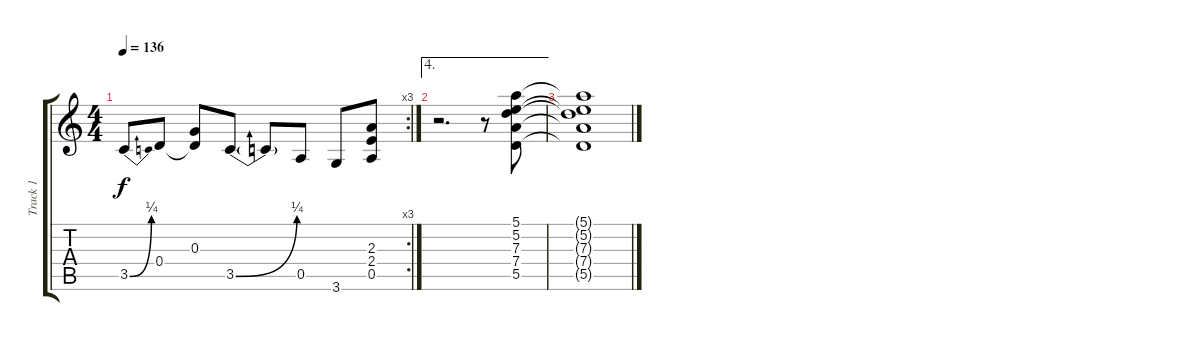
\track ("Track 1" "Track 1") {instrument overdrivenguitar}
\staff {score tabs}
\tuning (E4 B3 G3 D3 A2 E2) {hide}
\rc 3
\ts (4 4)
\tempo 136
\clef g2
\ks c
3.5{be (bend 0 0 60 1)}.8{dy f} 0.4.8 (0.3 0.4{t}).8 3.5{be (bend 0 0 60 1)}.8 3.5{t}.8 0.5.8 3.6.8 (2.3 2.4 0.5).8 |
\ae 4
r.2{d} r.8 (5.1 5.2 7.3 7.4 5.5).8 |
(5.1{t} 5.2{t} 7.3{t} 7.4{t} 5.5{t}).1
